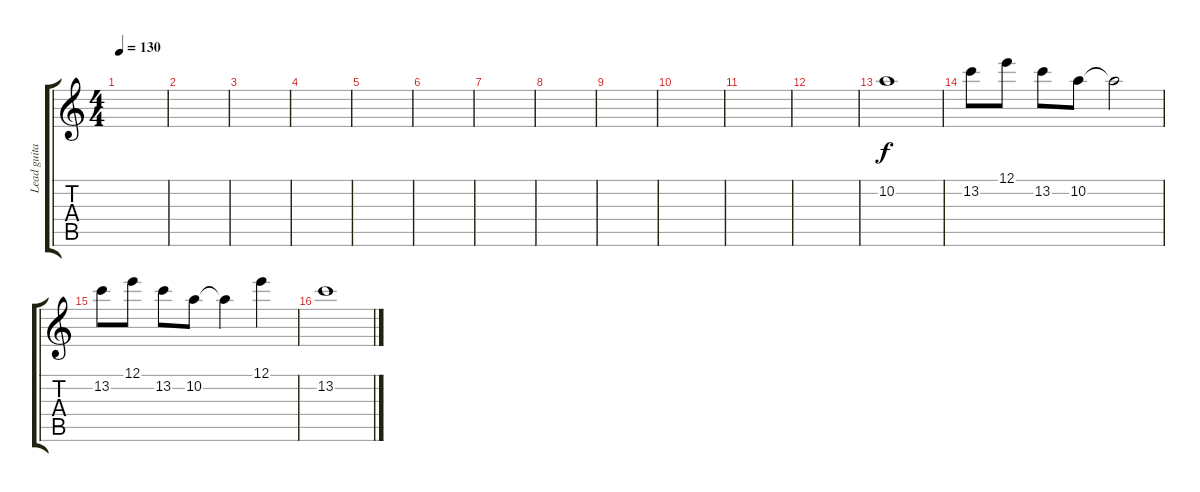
\track ("Lead guitar" "Lead guita") {instrument distortionguitar}
\staff {score tabs}
\tuning (E4 B3 G3 D3 A2 E2) {hide}
\ts (4 4)
\tempo 130
\clef g2
\ks c
|
|
|
|
|
|
|
|
|
|
|
|
10.2.1 |
13.2.8 12.1.8 13.2.8 10.2.8 10.2{t}.2 |
13.2.8 12.1.8 13.2.8 10.2.8 10.2{t}.4 12.1.4 |
13.2.1
